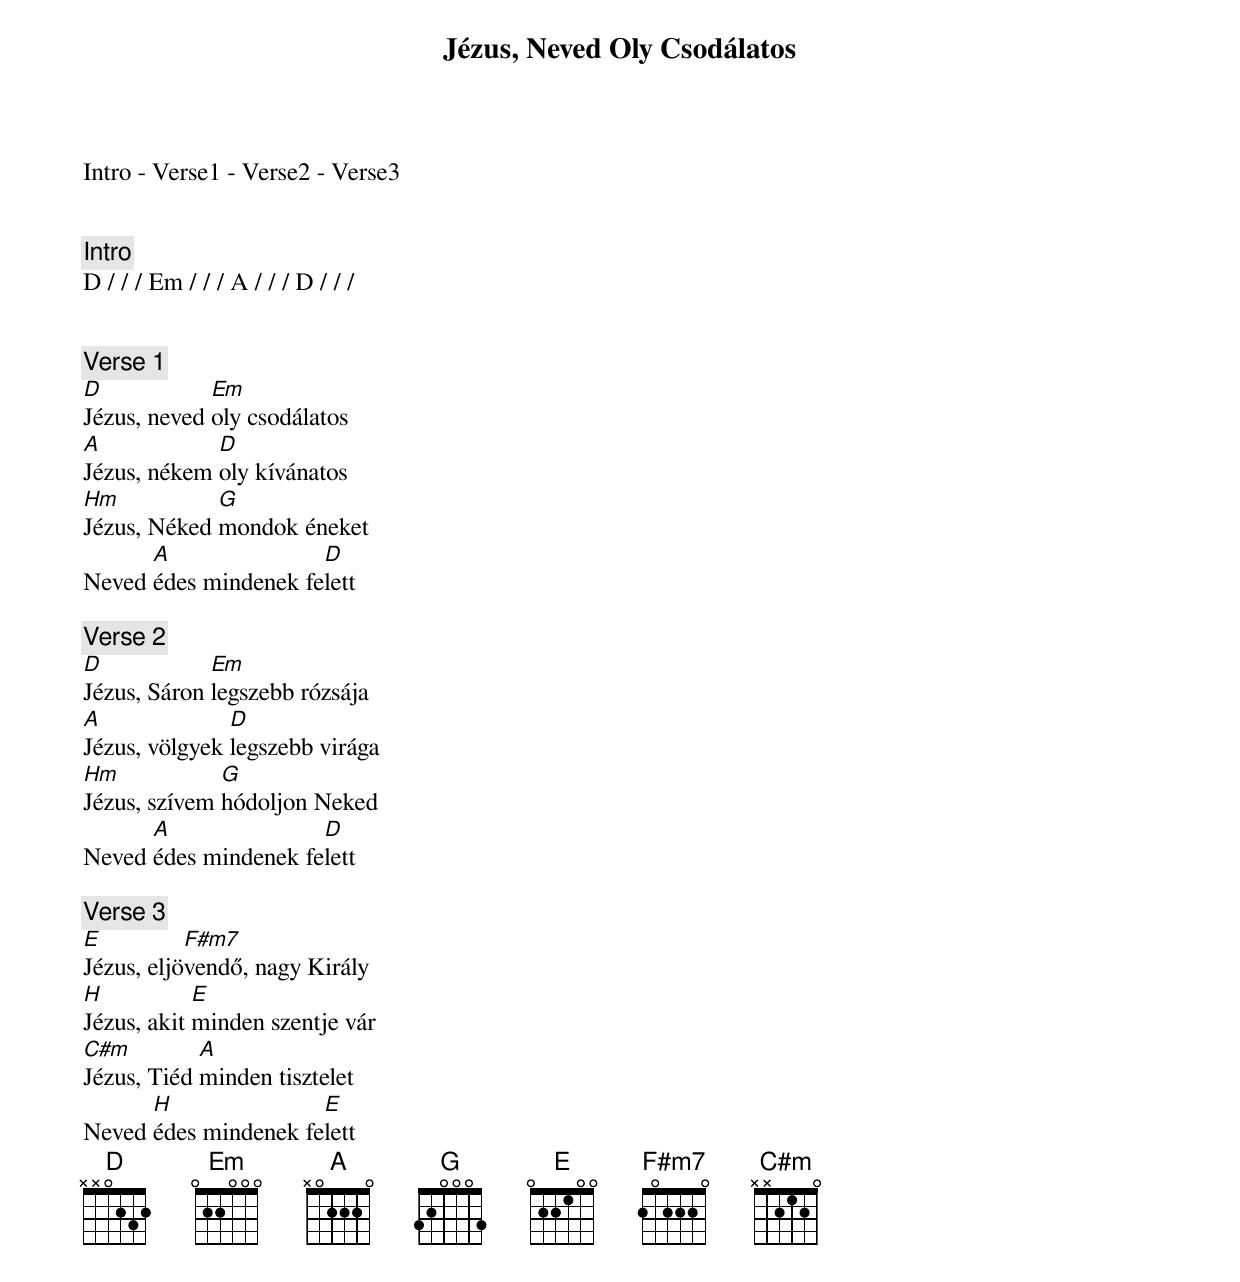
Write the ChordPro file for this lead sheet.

{title: Jézus, Neved Oly Csodálatos}
{subtitle: }

Intro - Verse1 - Verse2 - Verse3


{c: Intro}
D / / / Em / / / A / / / D / / /


{c: Verse 1}
[D]Jézus, neved [Em]oly csodálatos
[A]Jézus, nékem [D]oly kívánatos
[Hm]Jézus, Néked [G]mondok éneket
Neved [A]édes mindenek fe[D]lett

{c: Verse 2}
[D]Jézus, Sáron [Em]legszebb rózsája
[A]Jézus, völgyek [D]legszebb virága
[Hm]Jézus, szívem [G]hódoljon Neked
Neved [A]édes mindenek fe[D]lett

{c: Verse 3}
[E]Jézus, eljö[F#m7]vendő, nagy Király
[H]Jézus, akit [E]minden szentje vár
[C#m]Jézus, Tiéd [A]minden tisztelet
Neved [H]édes mindenek fe[E]lett
